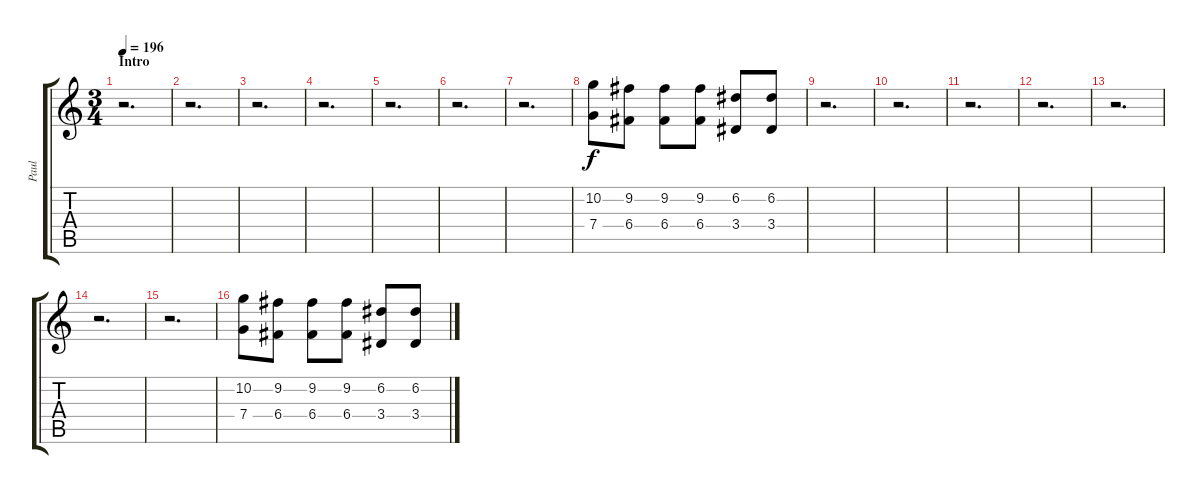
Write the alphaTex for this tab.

\track ("Paul" "Paul") {instrument distortionguitar}
\staff {score tabs}
\tuning (D4 A3 F3 C3 G2 D2) {hide}
\ts (3 4)
\section ("" "Intro")
\tempo 196
\clef g2
\ks c
r.2{d dy f instrument distortionguitar} |
r.2{d} |
r.2{d} |
r.2{d} |
r.2{d} |
r.2{d} |
r.2{d} |
(10.2 7.4).8 (9.2 6.4).8 (9.2 6.4).8 (9.2 6.4).8 (6.2 3.4).8 (6.2 3.4).8 |
r.2{d} |
r.2{d} |
r.2{d} |
r.2{d} |
r.2{d} |
r.2{d} |
r.2{d} |
(10.2 7.4).8 (9.2 6.4).8 (9.2 6.4).8 (9.2 6.4).8 (6.2 3.4).8 (6.2 3.4).8
